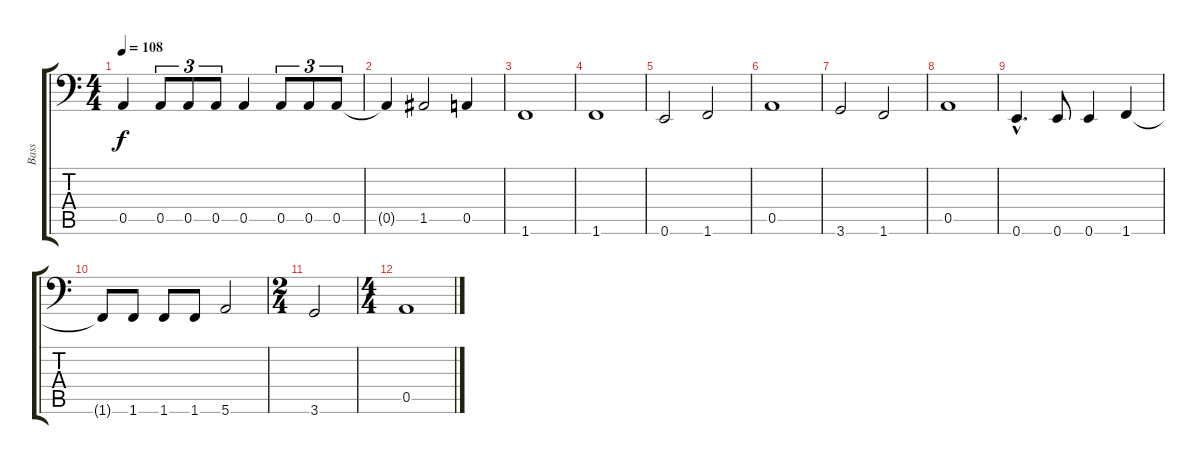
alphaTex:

\track ("Bass" "Bass") {instrument electricbassfinger}
\staff {score tabs}
\tuning (E3 B2 G2 D2 A1 E1) {hide}
\ts (4 4)
\tempo 108
\clef f4
\ks c
0.5.4{dy f} 0.5.8{tu (3 2)} 0.5.8{tu (3 2)} 0.5.8{tu (3 2)} 0.5.4 0.5.8{tu (3 2)} 0.5.8{tu (3 2)} 0.5.8{tu (3 2)} |
0.5{t}.4 1.5.2 0.5.4 |
1.6.1 |
1.6.1 |
0.6.2 1.6.2 |
0.5.1 |
3.6.2 1.6.2 |
0.5.1 |
0.6{hac}.4{d} 0.6.8 0.6.4 1.6.4 |
1.6{t}.8 1.6.8 1.6.8 1.6.8 5.6.2 |
\ts (2 4)
3.6.2 |
\ts (4 4)
0.5.1
